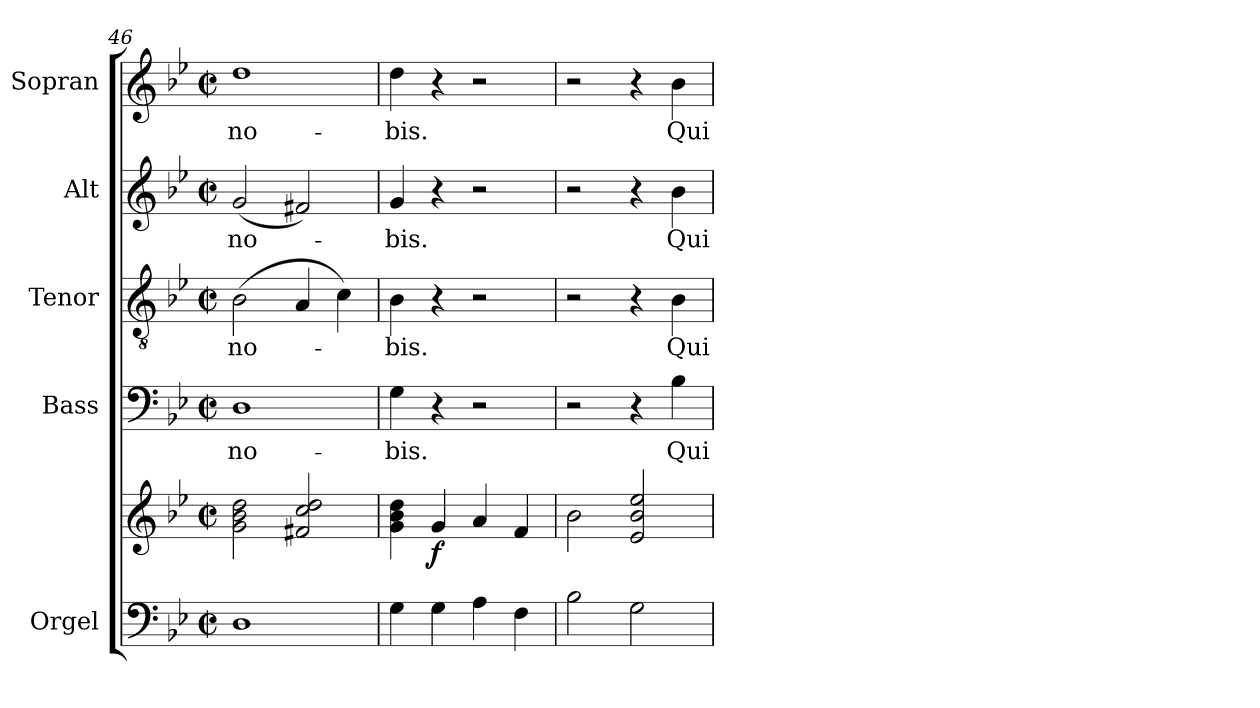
**kern	**kern	**dynam	**kern	**text	**kern	**text	**kern	**text	**kern	**text
*part5	*part5	*part5	*part4	*part4	*part3	*part3	*part2	*part2	*part1	*part1
*staff6	*staff5	*staff5/6	*staff4	*staff4	*staff3	*staff3	*staff2	*staff2	*staff1	*staff1
*I"Orgel	*	*	*I"Bass	*	*I"Tenor	*	*I"Alt	*	*I"Sopran	*
*I'Org.	*	*	*I'B.	*	*I'T.	*	*I'A.	*	*I'S.	*
*clefF4	*clefG2	*	*clefF4	*	*clefGv2	*	*clefG2	*	*clefG2	*
*k[b-e-]	*k[b-e-]	*	*k[b-e-]	*	*k[b-e-]	*	*k[b-e-]	*	*k[b-e-]	*
*B-:	*B-:	*	*B-:	*	*B-:	*	*B-:	*	*B-:	*
*M2/2	*M2/2	*	*M2/2	*	*M2/2	*	*M2/2	*	*M2/2	*
*met(c|)	*met(c|)	*	*met(c|)	*	*met(c|)	*	*met(c|)	*	*met(c|)	*
=46	=46	=46	=46	=46	=46	=46	=46	=46	=46	=46
!	!	!	!	!LO:LY:b	!	!LO:LY:b	!	!LO:LY:b	!	!LO:LY:b
1D	2g\ 2b-\ 2dd\	.	1D	no-	(>2B-\	no-	(<2g/	no-	1dd	no-
.	2f#X/ 2cc/ 2dd/	.	.	.	4A/	.	2f#X/)	.	.	.
.	.	.	.	.	4c\)	.	.	.	.	.
=47	=47	=47	=47	=47	=47	=47	=47	=47	=47	=47
!	!	!	!	!LO:LY:b	!	!LO:LY:b	!	!LO:LY:b	!	!LO:LY:b
4G\	4g\ 4b-\ 4dd\	.	4G\	-bis.	4B-\	-bis.	4g/	-bis.	4dd\	-bis.
!	!	!LO:DY:b	!	!	!	!	!	!	!	!
4G\	4g/	f	4r	.	4r	.	4r	.	4r	.
4A\	4a/	.	2r	.	2r	.	2r	.	2r	.
4F\	4f/	.	.	.	.	.	.	.	.	.
=48	=48	=48	=48	=48	=48	=48	=48	=48	=48	=48
2B-\	2b-\	.	2r	.	2r	.	2r	.	2r	.
2G\	2e-/ 2b-/ 2ee-/	.	4r	.	4r	.	4r	.	4r	.
!	!	!	!	!LO:LY:b	!	!LO:LY:b	!	!LO:LY:b	!	!LO:LY:b
.	.	.	4B-\	Qui	4B-\	Qui	4b-\	Qui	4b-\	Qui
=	=	=	=	=	=	=	=	=	=	=
*-	*-	*-	*-	*-	*-	*-	*-	*-	*-	*-
